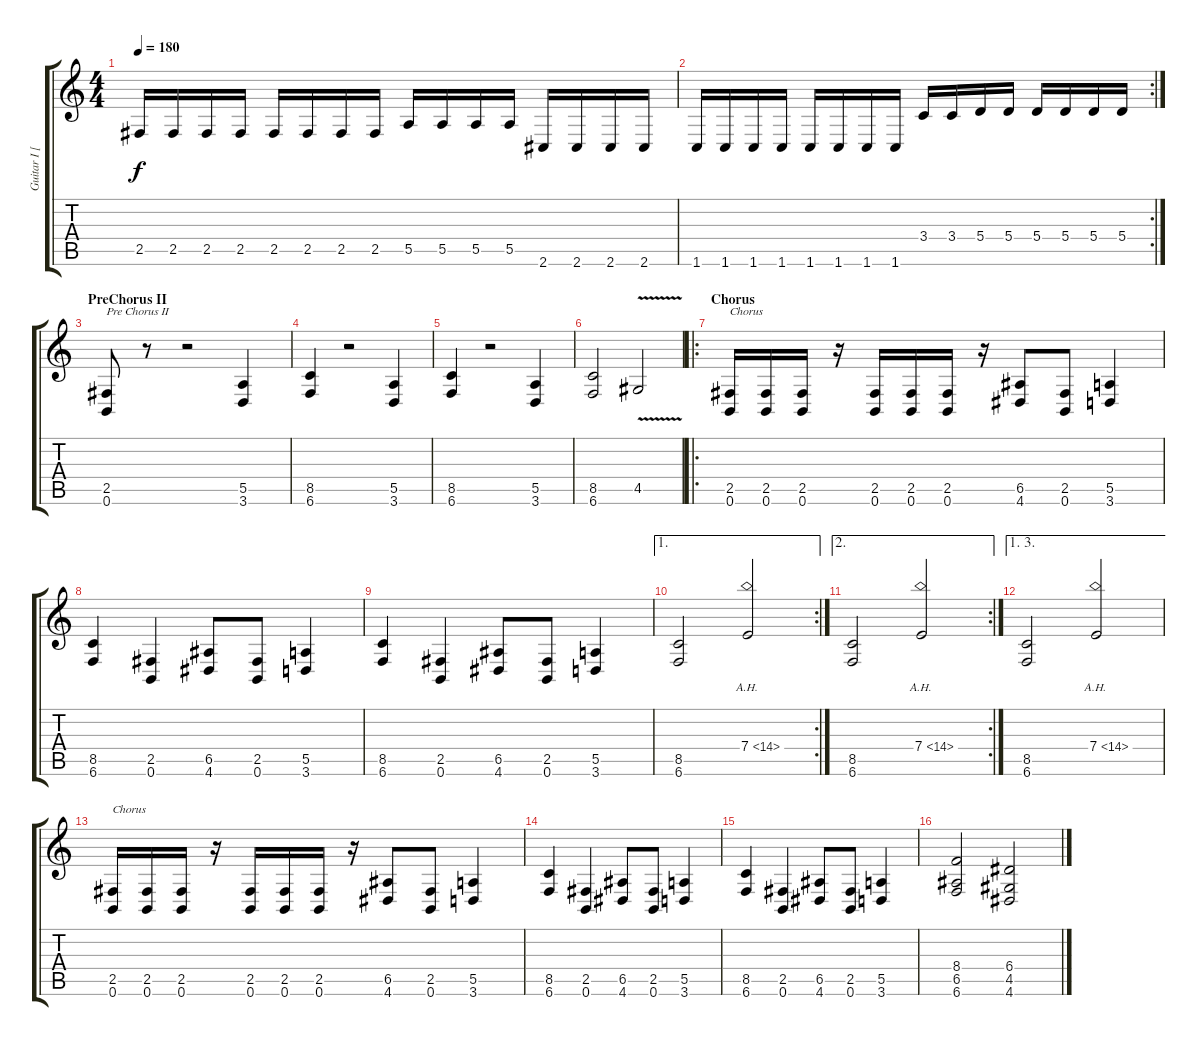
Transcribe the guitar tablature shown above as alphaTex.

\track ("Guitar I [Jon Levasseur]" "Guitar I [") {instrument distortionguitar}
\staff {score tabs}
\tuning (B3 Gb3 D3 A2 E2 B1) {hide}
\ts (4 4)
\tempo 180
\clef g2
\ks c
2.5.16{dy f} 2.5.16 2.5.16 2.5.16 2.5.16 2.5.16 2.5.16 2.5.16 5.5.16 5.5.16 5.5.16 5.5.16 2.6.16 2.6.16 2.6.16 2.6.16 |
\rc 2
1.6.16 1.6.16 1.6.16 1.6.16 1.6.16 1.6.16 1.6.16 1.6.16 3.4.16 3.4.16 5.4.16 5.4.16 5.4.16 5.4.16 5.4.16 5.4.16 |
\section ("" "PreChorus II")
(2.5 0.6).8{txt "Pre Chorus II"} r.8 r.2 (5.5 3.6).4 |
(8.5 6.6).4 r.2 (5.5 3.6).4 |
(8.5 6.6).4 r.2 (5.5 3.6).4 |
(8.5 6.6).2 4.5{v}.2 |
\ro
\section ("" "Chorus")
(2.5 0.6).16{txt "Chorus"} (2.5 0.6).16 (2.5 0.6).16 r.16 (2.5 0.6).16 (2.5 0.6).16 (2.5 0.6).16 r.16 (6.5 4.6).8 (2.5 0.6).8 (5.5 3.6).4 |
(8.5 6.6).4 (2.5 0.6).4 (6.5 4.6).8 (2.5 0.6).8 (5.5 3.6).4 |
(8.5 6.6).4 (2.5 0.6).4 (6.5 4.6).8 (2.5 0.6).8 (5.5 3.6).4 |
\ae 1
\rc 2
(8.5 6.6).2 7.4{ah 7}.2 |
\ae 2
\rc 2
(8.5 6.6).2 7.4{ah 7}.2 |
\ae (1 3)
(8.5 6.6).2 7.4{ah 7}.2 |
(2.5 0.6).16{txt "Chorus"} (2.5 0.6).16 (2.5 0.6).16 r.16 (2.5 0.6).16 (2.5 0.6).16 (2.5 0.6).16 r.16 (6.5 4.6).8 (2.5 0.6).8 (5.5 3.6).4 |
(8.5 6.6).4 (2.5 0.6).4 (6.5 4.6).8 (2.5 0.6).8 (5.5 3.6).4 |
(8.5 6.6).4 (2.5 0.6).4 (6.5 4.6).8 (2.5 0.6).8 (5.5 3.6).4 |
(8.4 6.5 6.6).2 (6.4 4.5 4.6).2
